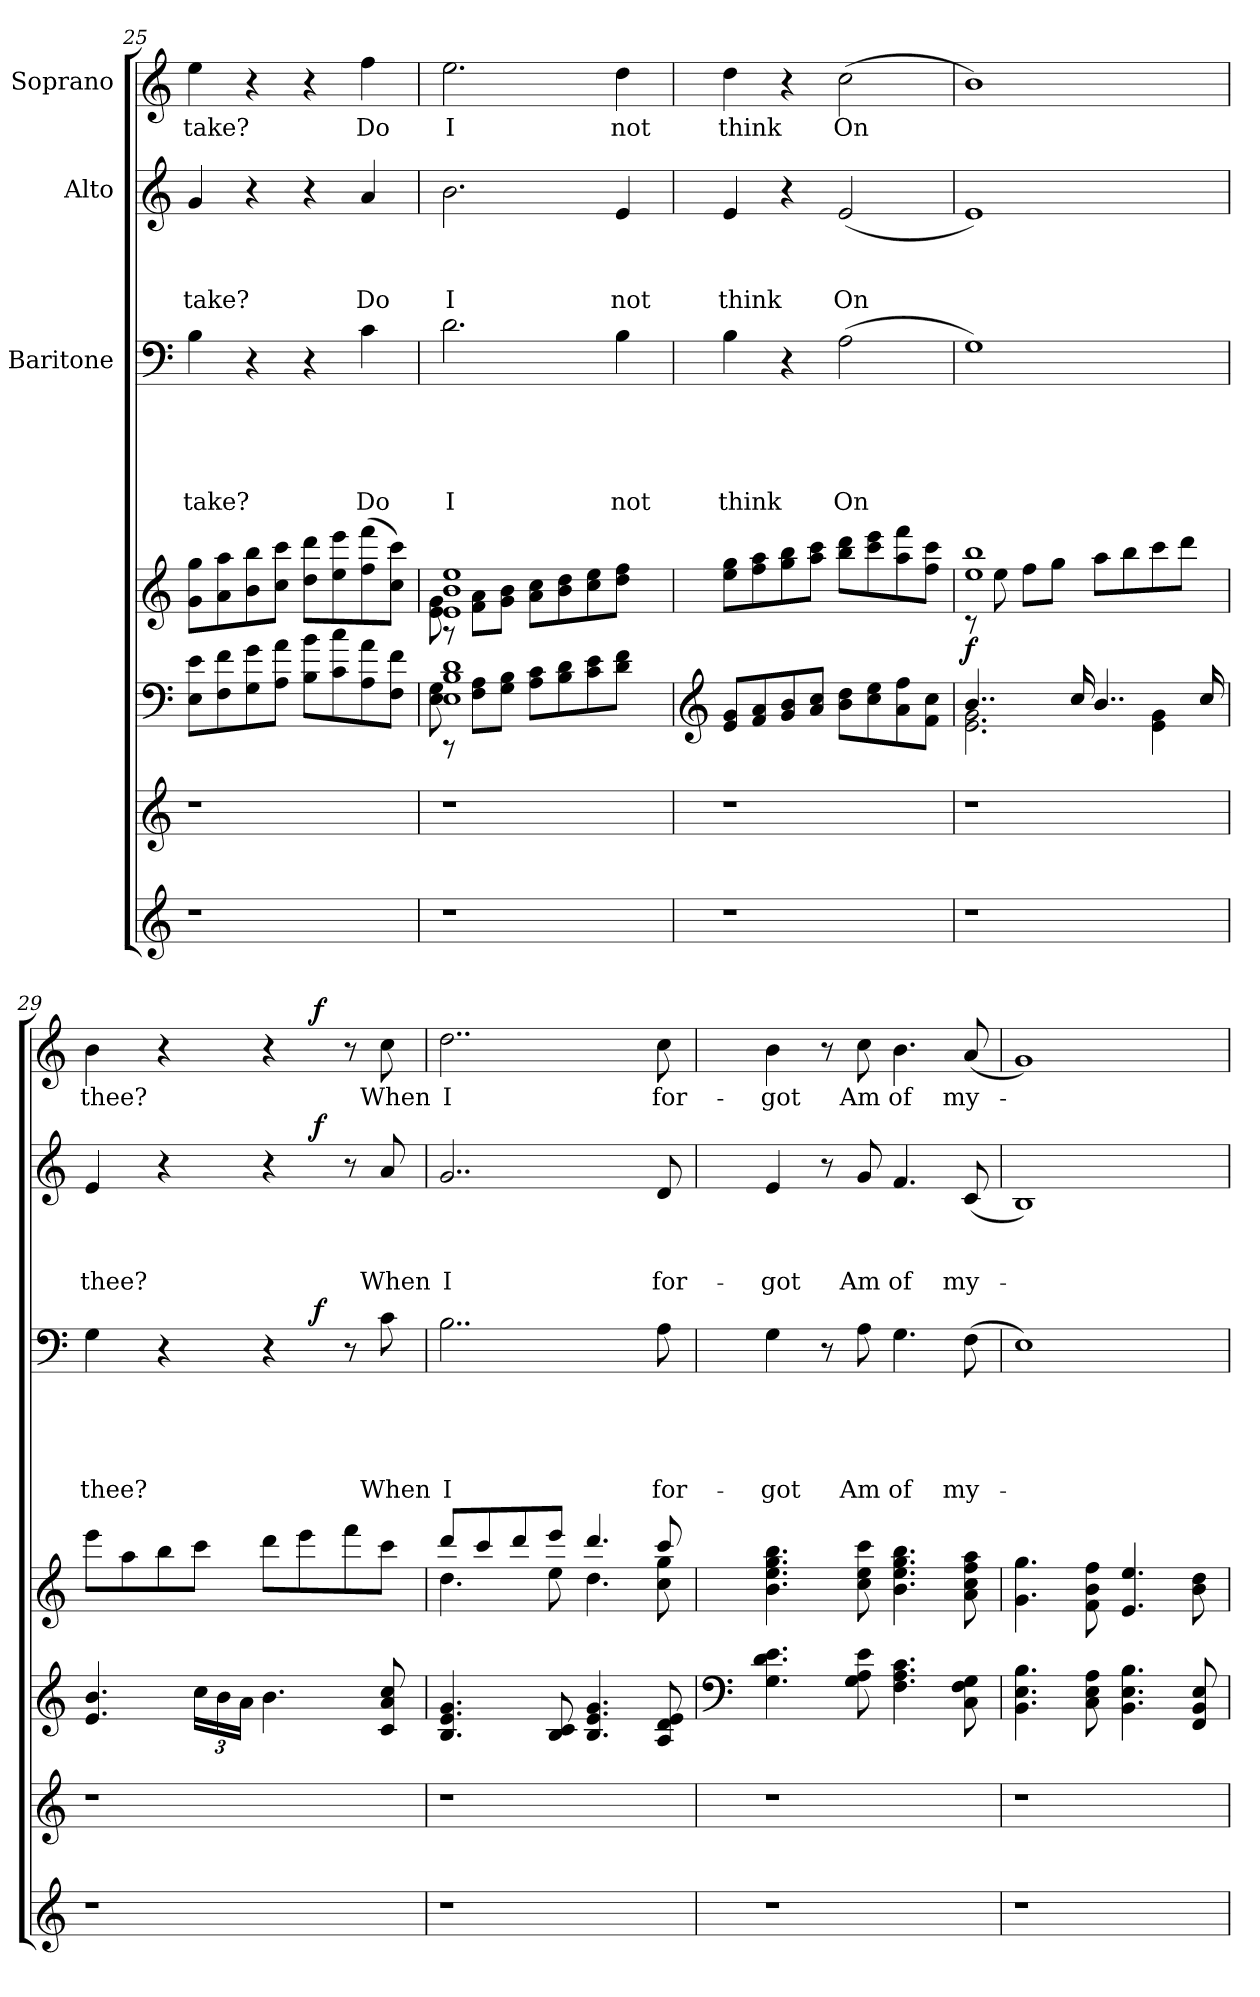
**kern	**kern	**kern	**kern	**dynam	**kern	**text	**text	**text	**text	**text	**dynam	**kern	**text	**text	**text	**dynam	**kern	**text	**dynam
*part6	*part5	*part4	*part4	*part4	*part3	*part3	*part3	*part3	*part3	*part3	*part3	*part2	*part2	*part2	*part2	*part2	*part1	*part1	*part1
*staff7	*staff6	*staff5	*staff4	*staff4/5	*staff3	*staff3	*staff3	*staff3	*staff3	*staff3	*staff3	*staff2	*staff2	*staff2	*staff2	*staff2	*staff1	*staff1	*staff1
*	*	*	*	*	*I"Baritone	*	*	*	*	*	*	*I"Alto	*	*	*	*	*I"Soprano	*	*
*clefG2	*clefG2	*clefF4	*clefG2	*	*clefF4	*	*	*	*	*	*	*clefG2	*	*	*	*	*clefG2	*	*
*k[]	*k[]	*k[]	*k[]	*	*k[]	*	*	*	*	*	*	*k[]	*	*	*	*	*k[]	*	*
*C:	*C:	*C:	*C:	*	*C:	*	*	*	*	*	*	*C:	*	*	*	*	*C:	*	*
=25	=25	=25	=25	=25	=25	=25	=25	=25	=25	=25	=25	=25	=25	=25	=25	=25	=25	=25	=25
!	!	!	!	!	!	!	!	!	!	!LO:LY:b	!	!	!	!	!LO:LY:b	!	!	!LO:LY:b	!
1r	1r	8E\ 8e\L	8g\ 8gg\L	.	4B\	.	.	.	.	-take?	.	4g/	.	.	-take?	.	4ee\	-take?	.
.	.	8F\ 8f\	8a\ 8aa\	.	.	.	.	.	.	.	.	.	.	.	.	.	.	.	.
.	.	8G\ 8g\	8b\ 8bb\	.	4r	.	.	.	.	.	.	4r	.	.	.	.	4r	.	.
.	.	8A\ 8a\J	8cc\ 8ccc\J	.	.	.	.	.	.	.	.	.	.	.	.	.	.	.	.
.	.	8B\ 8b\L	8dd\ 8ddd\L	.	4r	.	.	.	.	.	.	4r	.	.	.	.	4r	.	.
.	.	8c\ 8cc\	8ee\ 8eee\	.	.	.	.	.	.	.	.	.	.	.	.	.	.	.	.
!	!	!	!	!	!	!	!	!	!	!LO:LY:b	!	!	!	!	!LO:LY:b	!	!	!LO:LY:b	!
.	.	8A\ 8a\	(>8ff\ 8fff\	.	4c\	.	.	.	.	Do	.	4a/	.	.	Do	.	4ff\	Do	.
.	.	8F\ 8f\J	8cc\ 8ccc\J)	.	.	.	.	.	.	.	.	.	.	.	.	.	.	.	.
=26	=26	=26	=26	=26	=26	=26	=26	=26	=26	=26	=26	=26	=26	=26	=26	=26	=26	=26	=26
*	*	*^	*^	*	*	*	*	*	*	*	*	*	*	*	*	*	*	*	*
*	*	*	*^	*	*^	*	*	*	*	*	*	*	*	*	*	*	*	*	*	*	*
!	!	!	!	!	!	!	!	!	!	!	!	!	!	!LO:LY:b:rj	!	!	!	!	!LO:LY:b:rj	!	!	!LO:LY:b:rj	!
1r	1r	1E 1B 1d	8E\ 8G\	8rCC	1e 1b 1ee	8e\ 8g\	8rA	.	2.d\	.	.	.	.	I	.	2.b\	.	.	I	.	2.ee\	I	.
.	.	.	8F\ 8A\L	2..ryy	.	8f\ 8a\L	2..ryy	.	.	.	.	.	.	.	.	.	.	.	.	.	.	.	.
.	.	.	8G\ 8B\J	.	.	8g\ 8b\J	.	.	.	.	.	.	.	.	.	.	.	.	.	.	.	.	.
.	.	.	8A\ 8c\L	.	.	8a\ 8cc\L	.	.	.	.	.	.	.	.	.	.	.	.	.	.	.	.	.
.	.	.	8B\ 8d\	.	.	8b\ 8dd\	.	.	.	.	.	.	.	.	.	.	.	.	.	.	.	.	.
.	.	.	8c\ 8e\	.	.	8cc\ 8ee\	.	.	.	.	.	.	.	.	.	.	.	.	.	.	.	.	.
!	!	!	!	!	!	!	!	!	!	!	!	!	!	!LO:LY:b	!	!	!	!	!LO:LY:b	!	!	!LO:LY:b	!
.	.	.	8d\ 8f\J	.	.	8dd\ 8ff\J	.	.	4B\	.	.	.	.	not	.	4e/	.	.	not	.	4dd\	not	.
.	.	.	8ryy	.	.	8ryy	.	.	.	.	.	.	.	.	.	.	.	.	.	.	.	.	.
*	*	*v	*v	*v	*	*	*	*	*	*	*	*	*	*	*	*	*	*	*	*	*	*	*
*	*	*	*v	*v	*v	*	*	*	*	*	*	*	*	*	*	*	*	*	*	*	*
=27	=27	=27	=27	=27	=27	=27	=27	=27	=27	=27	=27	=27	=27	=27	=27	=27	=27	=27	=27
*	*	*clefG2	*	*	*	*	*	*	*	*	*	*	*	*	*	*	*	*	*
*	*	*^	*^	*	*	*	*	*	*	*	*	*	*	*	*	*	*	*	*
!	!	!	!	!	!	!	!	!	!	!	!	!LO:LY:b	!	!	!	!	!LO:LY:b	!	!	!LO:LY:b	!
*	*	*v	*v	*	*	*	*	*	*	*	*	*	*	*	*	*	*	*	*	*	*
*	*	*	*v	*v	*	*	*	*	*	*	*	*	*	*	*	*	*	*	*	*
1r	1r	8e/ 8g/L	8ee\ 8gg\L	.	4B\	.	.	.	.	think	.	4e/	.	.	think	.	4dd\	think	.
.	.	8f/ 8a/	8ff\ 8aa\	.	.	.	.	.	.	.	.	.	.	.	.	.	.	.	.
.	.	8g/ 8b/	8gg\ 8bb\	.	4r	.	.	.	.	.	.	4r	.	.	.	.	4r	.	.
.	.	8a/ 8cc/J	8aa\ 8ccc\J	.	.	.	.	.	.	.	.	.	.	.	.	.	.	.	.
!	!	!	!	!	!	!	!	!	!	!LO:LY:b	!	!	!	!	!LO:LY:b	!	!	!LO:LY:b	!
.	.	8b\ 8dd\L	8bb\ 8ddd\L	.	(<2A\	.	.	.	.	On	.	(2e/	.	.	On	.	(>2cc\	On	.
.	.	8cc\ 8ee\	8ccc\ 8eee\	.	.	.	.	.	.	.	.	.	.	.	.	.	.	.	.
.	.	8a\ 8ff\	8aa\ 8fff\	.	.	.	.	.	.	.	.	.	.	.	.	.	.	.	.
.	.	8f\ 8cc\J	8ff\ 8ccc\J	.	.	.	.	.	.	.	.	.	.	.	.	.	.	.	.
=28	=28	=28	=28	=28	=28	=28	=28	=28	=28	=28	=28	=28	=28	=28	=28	=28	=28	=28	=28
*	*	*^	*^	*	*	*	*	*	*	*	*	*	*	*	*	*	*	*	*
!	!	!	!	!	!	!LO:DY:b	!	!	!	!	!	!	!	!	!	!	!	!	!	!	!
1r	1r	4..b/	2.e\ 2.g\	1ee 1bb	8rc	f	1G)	.	.	.	.	.	.	1e)	.	.	.	.	1b)	.	.
.	.	.	.	.	8ee\	.	.	.	.	.	.	.	.	.	.	.	.	.	.	.	.
.	.	.	.	.	8ff\L	.	.	.	.	.	.	.	.	.	.	.	.	.	.	.	.
.	.	.	.	.	8gg\J	.	.	.	.	.	.	.	.	.	.	.	.	.	.	.	.
.	.	16cc/	.	.	.	.	.	.	.	.	.	.	.	.	.	.	.	.	.	.	.
.	.	4..b/	.	.	8aa\L	.	.	.	.	.	.	.	.	.	.	.	.	.	.	.	.
.	.	.	.	.	8bb\	.	.	.	.	.	.	.	.	.	.	.	.	.	.	.	.
.	.	.	4e\ 4g\	.	8ccc\	.	.	.	.	.	.	.	.	.	.	.	.	.	.	.	.
.	.	.	.	.	8ddd\J	.	.	.	.	.	.	.	.	.	.	.	.	.	.	.	.
.	.	16cc/	.	.	.	.	.	.	.	.	.	.	.	.	.	.	.	.	.	.	.
*	*	*v	*v	*	*	*	*	*	*	*	*	*	*	*	*	*	*	*	*	*	*
*	*	*	*v	*v	*	*	*	*	*	*	*	*	*	*	*	*	*	*	*	*
!!LO:PB:g=z
=29	=29	=29	=29	=29	=29	=29	=29	=29	=29	=29	=29	=29	=29	=29	=29	=29	=29	=29	=29
!	!	!	!	!	!	!	!	!	!	!LO:LY:b	!	!	!	!	!LO:LY:b	!	!	!LO:LY:b	!
*	*	*	*	*	*^	*	*	*	*	*	*	*^	*	*	*	*	*^	*	*
1r	1r	4.e/ 4.b/	8eee\L	.	4G\	2ryy	.	.	.	.	thee?	.	4e/	2ryy	.	.	thee?	.	4b\	2ryy	thee?	.
.	.	.	8aa\	.	.	.	.	.	.	.	.	.	.	.	.	.	.	.	.	.	.	.
.	.	.	8bb\	.	4r	.	.	.	.	.	.	.	4r	.	.	.	.	.	4r	.	.	.
*	*	*Xbrackettup	*	*	*	*	*	*	*	*	*	*	*	*	*	*	*	*	*	*	*	*
.	.	24cc\LL	8ccc\J	.	.	.	.	.	.	.	.	.	.	.	.	.	.	.	.	.	.	.
.	.	24b\	.	.	.	.	.	.	.	.	.	.	.	.	.	.	.	.	.	.	.	.
.	.	24a\JJ	.	.	.	.	.	.	.	.	.	.	.	.	.	.	.	.	.	.	.	.
.	.	4.b\	8ddd\L	.	4r	8ryy	.	.	.	.	.	.	4r	8ryy	.	.	.	.	4r	8ryy	.	.
.	.	.	8eee\	.	.	32ryy	.	.	.	.	.	.	.	32ryy	.	.	.	.	.	32ryy	.	.
!	!	!	!	!	!	!	!	!	!	!	!	!LO:DY:a	!	!	!	!	!	!LO:DY:a	!	!	!	!LO:DY:a
.	.	.	.	.	.	4ryy	.	.	.	.	.	f	.	4ryy	.	.	.	f	.	4ryy	.	f
.	.	.	8fff\	.	8r	.	.	.	.	.	.	.	8r	.	.	.	.	.	8r	.	.	.
!	!	!	!	!	!	!	!	!	!	!	!LO:LY:b	!	!	!	!	!	!LO:LY:b	!	!	!	!LO:LY:b	!
.	.	8c/ 8a/ 8cc/	8ccc\J	.	8c\	.	.	.	.	.	When	.	8a/	.	.	.	When	.	8cc\	.	When	.
.	.	.	.	.	.	16.ryy	.	.	.	.	.	.	.	16.ryy	.	.	.	.	.	16.ryy	.	.
=30	=30	=30	=30	=30	=30	=30	=30	=30	=30	=30	=30	=30	=30	=30	=30	=30	=30	=30	=30	=30	=30	=30
*	*	*	*^	*	*	*	*	*	*	*	*	*	*	*	*	*	*	*	*	*	*	*
!	!	!	!	!	!	!	!	!	!	!	!	!LO:LY:b:rj	!	!	!	!	!	!LO:LY:b:rj	!	!	!	!LO:LY:b:rj	!
*	*	*	*	*	*	*v	*v	*	*	*	*	*	*	*	*	*	*	*	*	*v	*v	*	*
*	*	*	*	*	*	*	*	*	*	*	*	*	*v	*v	*	*	*	*	*	*	*
1r	1r	4.B/ 4.e/ 4.g/	8ddd/L	4.dd\	.	2..B\	.	.	.	.	I	.	2..g/	.	.	I	.	2..dd\	I	.
.	.	.	8ccc/	.	.	.	.	.	.	.	.	.	.	.	.	.	.	.	.	.
.	.	.	8ddd/	.	.	.	.	.	.	.	.	.	.	.	.	.	.	.	.	.
.	.	8B/ 8c/	8eee/J	8ee\	.	.	.	.	.	.	.	.	.	.	.	.	.	.	.	.
.	.	4.B/ 4.e/ 4.g/	4.ddd/	4.dd\	.	.	.	.	.	.	.	.	.	.	.	.	.	.	.	.
!	!	!	!	!	!	!	!	!	!	!	!LO:LY:b	!	!	!	!	!LO:LY:b	!	!	!LO:LY:b	!
.	.	8A/ 8d/ 8e/	8ccc/	8cc\ 8gg\	.	8A\	.	.	.	.	for-	.	8d/	.	.	for-	.	8cc\	for-	.
*	*	*	*v	*v	*	*	*	*	*	*	*	*	*	*	*	*	*	*	*	*
=31	=31	=31	=31	=31	=31	=31	=31	=31	=31	=31	=31	=31	=31	=31	=31	=31	=31	=31	=31
*	*	*clefF4	*	*	*	*	*	*	*	*	*	*	*	*	*	*	*	*	*
*	*	*	*^	*	*	*	*	*	*	*	*	*	*	*	*	*	*	*	*
!	!	!	!	!	!	!	!	!	!	!	!LO:LY:b	!	!	!	!	!LO:LY:b	!	!	!LO:LY:b	!
*	*	*	*v	*v	*	*	*	*	*	*	*	*	*	*	*	*	*	*	*	*
1r	1r	4.G\ 4.d\ 4.e\	4.b\ 4.ee\ 4.gg\ 4.bb\	.	4G\	.	.	.	.	-got	.	4e/	.	.	-got	.	4b\	-got	.
.	.	.	.	.	8r	.	.	.	.	.	.	8r	.	.	.	.	8r	.	.
!	!	!	!	!	!	!	!	!	!	!LO:LY:b	!	!	!	!	!LO:LY:b	!	!	!LO:LY:b	!
.	.	8G\ 8A\ 8e\	8cc\ 8ee\ 8ccc\	.	8A\	.	.	.	.	Am	.	8g/	.	.	Am	.	8cc\	Am	.
!	!	!	!	!	!	!	!	!	!	!LO:LY:b	!	!	!	!	!LO:LY:b	!	!	!LO:LY:b	!
.	.	4.F\ 4.A\ 4.c\	4.b\ 4.ee\ 4.gg\ 4.bb\	.	4.G\	.	.	.	.	of	.	4.f/	.	.	of	.	4.b\	of	.
!	!	!	!	!	!	!	!	!	!	!LO:LY:b	!	!	!	!	!LO:LY:b	!	!	!LO:LY:b	!
.	.	8C\ 8F\ 8G\	8a\ 8cc\ 8ff\ 8aa\	.	(>8F\	.	.	.	.	my-	.	(8c/	.	.	my-	.	(8a/	my-	.
=32	=32	=32	=32	=32	=32	=32	=32	=32	=32	=32	=32	=32	=32	=32	=32	=32	=32	=32	=32
1r	1r	4.BB\ 4.E\ 4.B\	4.g\ 4.gg\	.	1E)	.	.	.	.	.	.	1B)	.	.	.	.	1g)	.	.
.	.	8C\ 8E\ 8A\	8f\ 8b\ 8ff\	.	.	.	.	.	.	.	.	.	.	.	.	.	.	.	.
.	.	4.BB\ 4.E\ 4.B\	4.e/ 4.ee/	.	.	.	.	.	.	.	.	.	.	.	.	.	.	.	.
.	.	8FF/ 8BB/ 8E/	8b\ 8dd\	.	.	.	.	.	.	.	.	.	.	.	.	.	.	.	.
=	=	=	=	=	=	=	=	=	=	=	=	=	=	=	=	=	=	=	=
*-	*-	*-	*-	*-	*-	*-	*-	*-	*-	*-	*-	*-	*-	*-	*-	*-	*-	*-	*-
